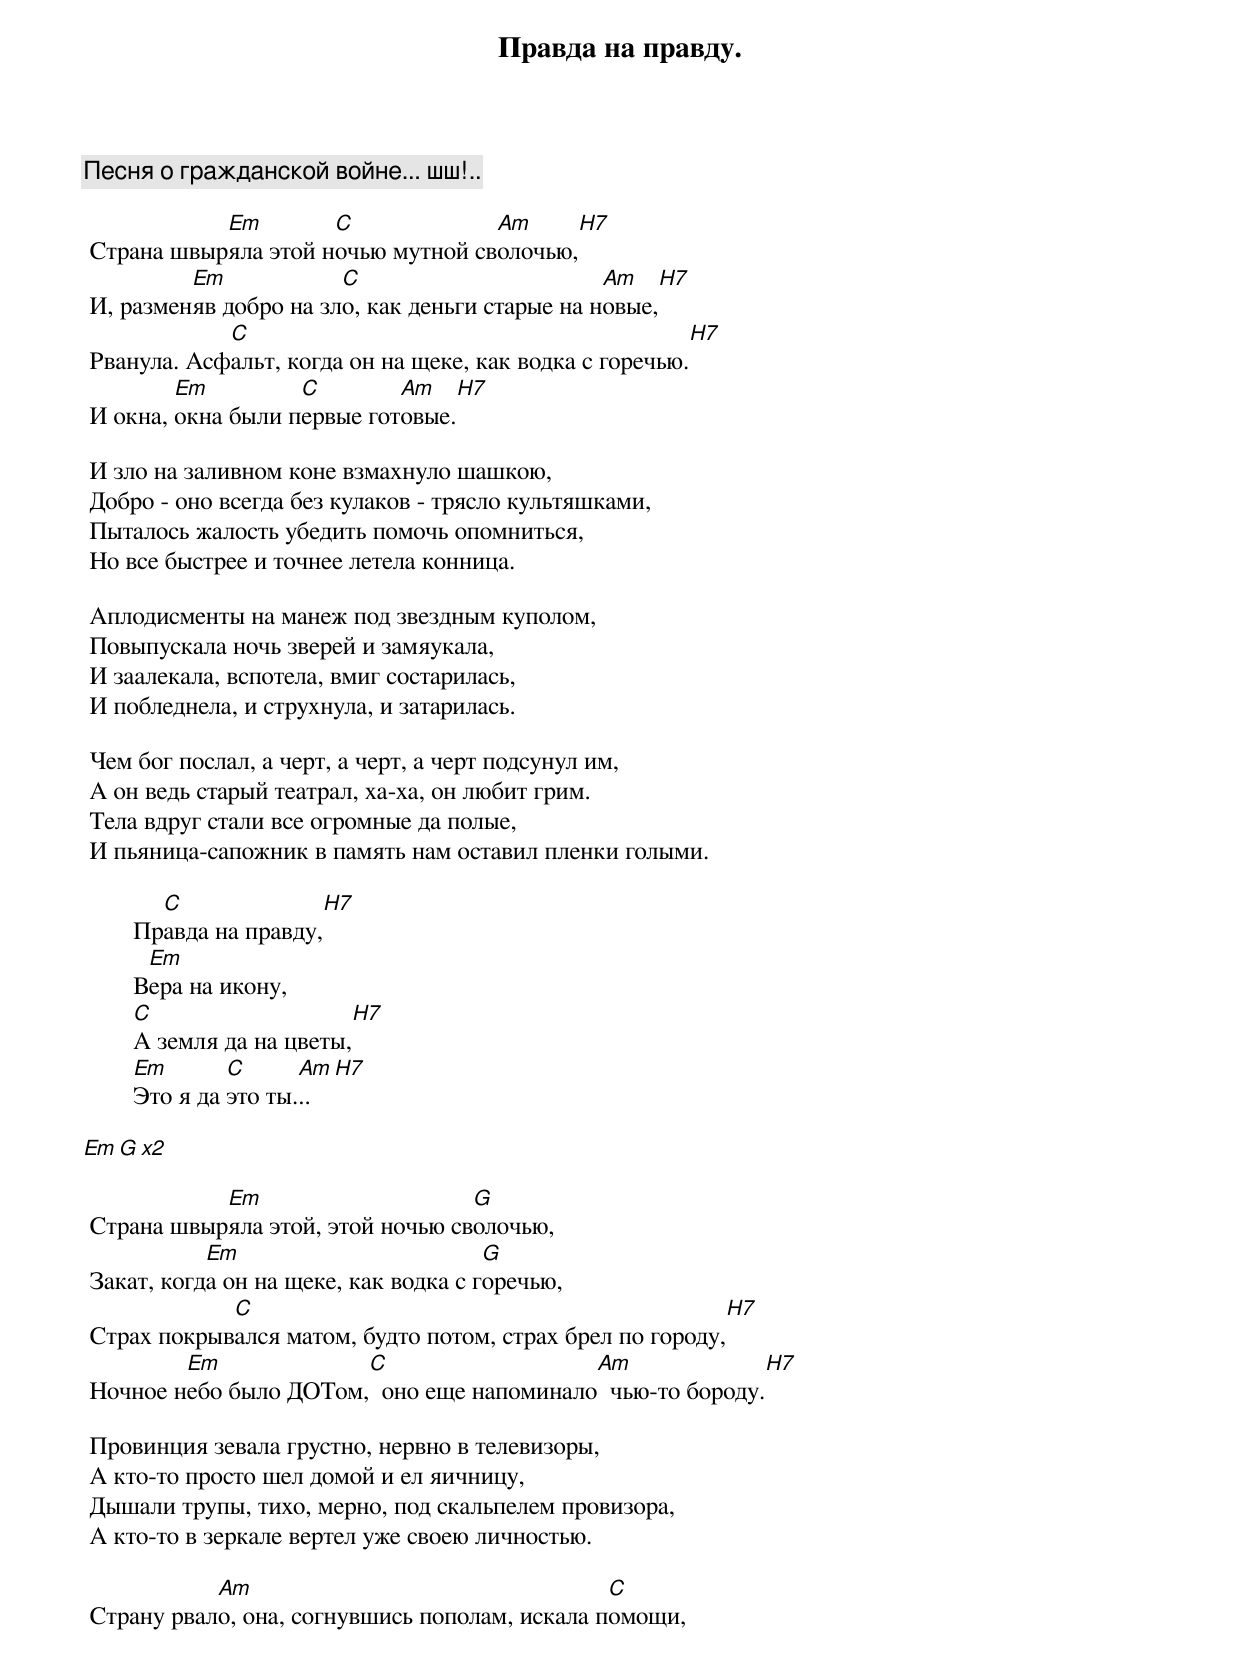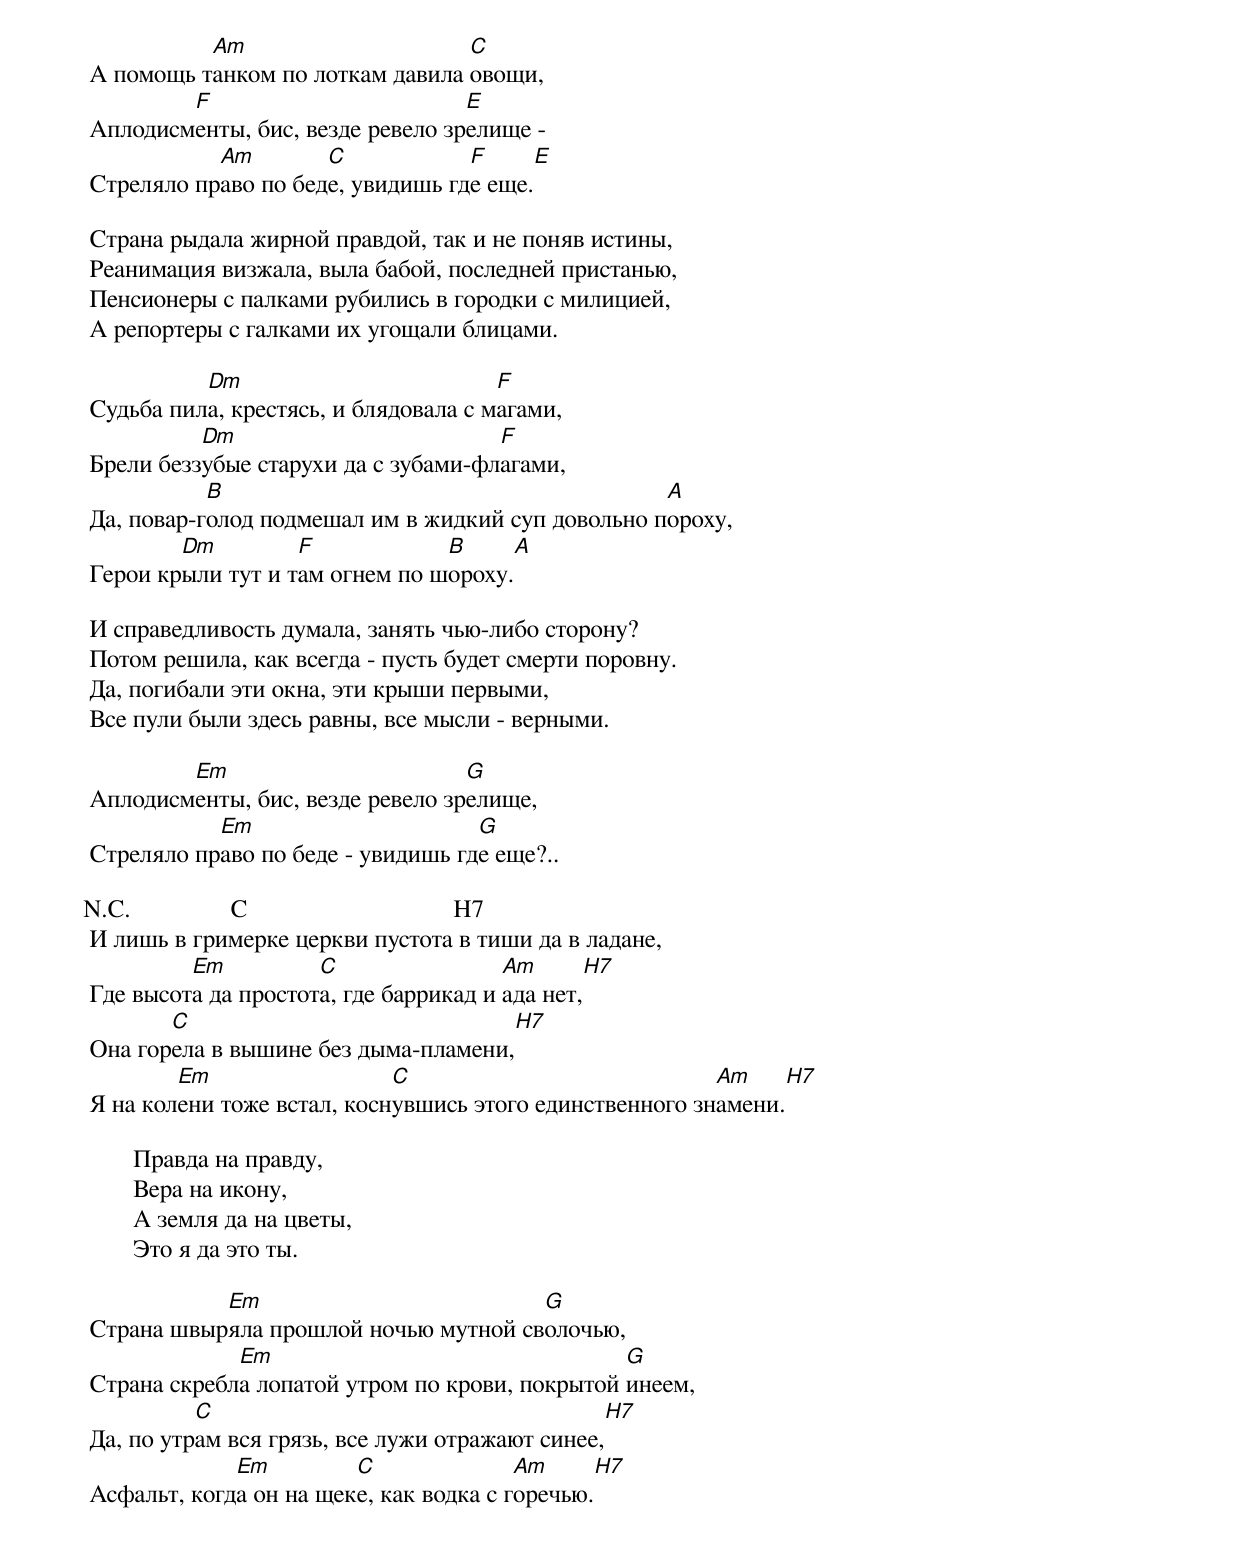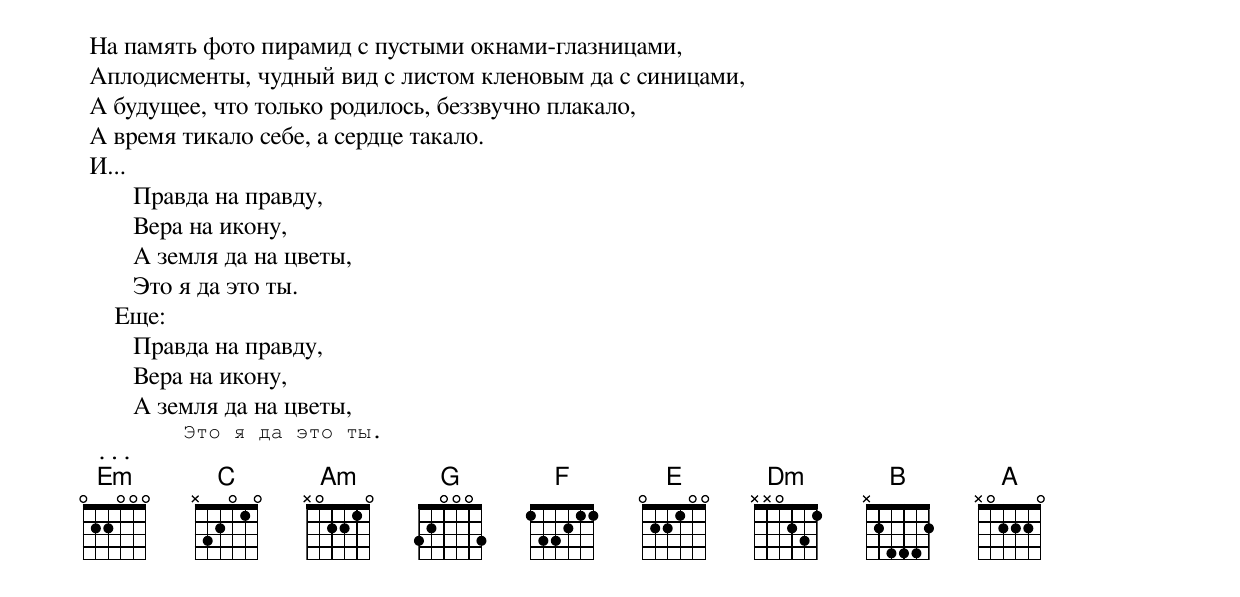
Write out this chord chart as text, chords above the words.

 Правда на правду.

 Песня о гражданской войне... шш!..

            Em        C             Am      H7
 Страна швыряла этой ночью мутной сволочью,
          Em            C                        Am   H7
 И, разменяв добро на зло, как деньги старые на новые,
             C                                           H7
 Рванула. Асфальт, когда он на щеке, как водка с горечью.
         Em         C        Am    H7
 И окна, окна были первые готовые.

 И зло на заливном коне взмахнуло шашкою,
 Добро - оно всегда без кулаков - трясло культяшками,
 Пыталось жалость убедить помочь опомниться,
 Но все быстрее и точнее летела конница.

 Аплодисменты на манеж под звездным куполом,
 Повыпускала ночь зверей и замяукала,
 И заалекала, вспотела, вмиг состарилась,
 И побледнела, и струхнула, и затарилась.

 Чем бог послал, а черт, а черт, а черт подсунул им,
 А он ведь старый театрал, ха-ха, он любит грим.
 Тела вдруг стали все огромные да полые,
 И пьяница-сапожник в память нам оставил пленки голыми.

          C               H7
        Правда на правду,
         Em
        Вера на икону,
        C                   H7
        А земля да на цветы,
        Em       C      Am  H7
        Это я да это ты...

 Em G x2

            Em                     G
 Страна швыряла этой, этой ночью сволочью,
            Em                         G
 Закат, когда он на щеке, как водка с горечью,
             C                                              H7
 Страх покрывался матом, будто потом, страх брел по городу,
         Em             C                   Am              H7
 Ночное небо было ДОТом,  оно еще напоминало  чью-то бороду.

 Провинция зевала грустно, нервно в телевизоры,
 А кто-то просто шел домой и ел яичницу,
 Дышали трупы, тихо, мерно, под скальпелем провизора,
 А кто-то в зеркале вертел уже своею личностью.

            Am                                  C
 Страну рвало, она, согнувшись пополам, искала помощи,
           Am                     C
 А помощь танком по лоткам давила овощи,
         F                         E
 Аплодисменты, бис, везде ревело зрелище -
            Am        C            F      E
 Стреляло право по беде, увидишь где еще.

 Страна рыдала жирной правдой, так и не поняв истины,
 Реанимация визжала, выла бабой, последней пристанью,
 Пенсионеры с палками рубились в городки с милицией,
 А репортеры с галками их угощали блицами.

           Dm                          F
 Судьба пила, крестясь, и блядовала с магами,
           Dm                         F
 Брели беззубые старухи да с зубами-флагами,
            B                                       A
 Да, повар-голод подмешал им в жидкий суп довольно пороху,
         Dm         F            B      A
 Герои крыли тут и там огнем по шороху.

 И справедливость думала, занять чью-либо сторону?
 Потом решила, как всегда - пусть будет смерти поровну.
 Да, погибали эти окна, эти крыши первыми,
 Все пули были здесь равны, все мысли - верными.

         Em                        G
 Аплодисменты, бис, везде ревело зрелище,
            Em                      G
 Стреляло право по беде - увидишь где еще?..

N.C.                C                                 H7
 И лишь в гримерке церкви пустота в тиши да в ладане,
          Em          C                 Am       H7
 Где высота да простота, где баррикад и ада нет,
        C                              H7
 Она горела в вышине без дыма-пламени,
         Em                  C                            Am     H7
 Я на колени тоже встал, коснувшись этого единственного знамени.

        Правда на правду,
        Вера на икону,
        А земля да на цветы,
        Это я да это ты.

            Em                         G
 Страна швыряла прошлой ночью мутной сволочью,
              Em                                 G
 Страна скребла лопатой утром по крови, покрытой инеем,
           C                                     H7
 Да, по утрам вся грязь, все лужи отражают синее,
              Em         C               Am      H7
 Асфальт, когда он на щеке, как водка с горечью.

 На память фото пирамид с пустыми окнами-глазницами,
 Аплодисменты, чудный вид с листом кленовым да с синицами,
 А будущее, что только родилось, беззвучно плакало,
 А время тикало себе, а сердце такало.
 И...
        Правда на правду,
        Вера на икону,
        А земля да на цветы,
        Это я да это ты.
     Еще:
        Правда на правду,
        Вера на икону,
        А земля да на цветы,
        Это я да это ты.
 ...
